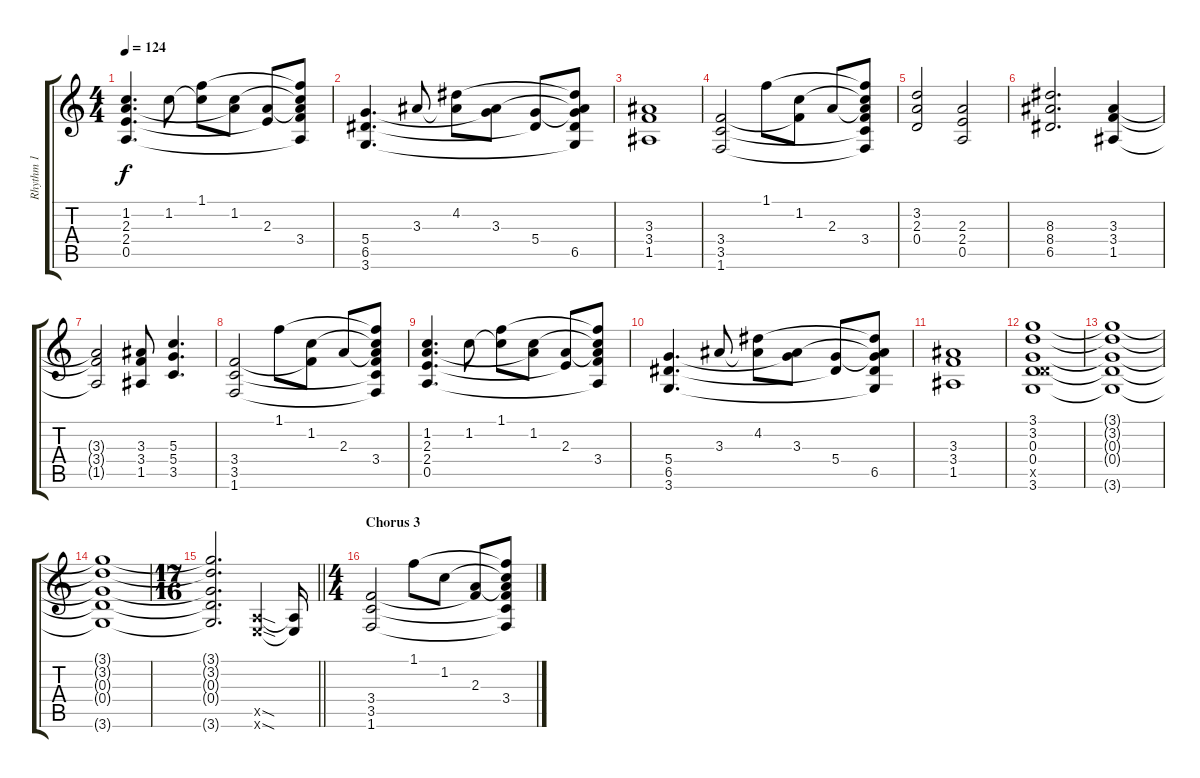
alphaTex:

\track ("Rhythm 1" "Rhythm 1") {instrument distortionguitar}
\staff {score tabs}
\tuning (E4 B3 G3 D3 A2 E2) {hide}
\ts (4 4)
\tempo 124
\clef g2
\ks c
(1.2 2.3 2.4 0.5).4{d dy f} 1.2.8 (1.1 1.2{t}).8 (1.2 2.3{t}).8 (2.3 2.4{t}).8 (1.1{t} 1.2{t} 2.3{t} 3.4 0.5{t}).8 |
(5.4 6.5 3.6).4{d} 3.3.8 (4.2 3.3{t}).8 (3.3 5.4{t}).8 (5.4 6.5{t}).8 (4.2{t} 3.3{t} 5.4{t} 6.5 3.6{t}).8 |
(3.3 3.4 1.5).1 |
(3.4 3.5 1.6).2 1.1.8 (1.2 3.4{t}).8 2.3.8 (1.1{t} 1.2{t} 2.3{t} 3.4 3.5{t} 1.6{t}).8 |
(3.2 2.3 0.4).2 (2.3 2.4 0.5).2 |
(8.3 8.4 6.5).2{d} (3.3 3.4 1.5).4 |
(3.3{t} 3.4{t} 1.5{t}).2 (3.3 3.4 1.5).8 (5.3 5.4 3.5).4{d} |
(3.4 3.5 1.6).2 1.1.8 (1.2 3.4{t}).8 2.3.8 (1.1{t} 1.2{t} 2.3{t} 3.4 3.5{t} 1.6{t}).8 |
(1.2 2.3 2.4 0.5).4{d} 1.2.8 (1.1 1.2{t}).8 (1.2 2.3{t}).8 (2.3 2.4{t}).8 (1.1{t} 1.2{t} 2.3{t} 3.4 0.5{t}).8 |
(5.4 6.5 3.6).4{d} 3.3.8 (4.2 3.3{t}).8 (3.3 5.4{t}).8 (5.4 6.5{t}).8 (4.2{t} 3.3{t} 5.4{t} 6.5 3.6{t}).8 |
(3.3 3.4 1.5).1 |
(3.1 3.2 0.3 0.4 5.5{x} 3.6).1 |
(3.1{t} 3.2{t} 0.3{t} 0.4{t} 3.6{t}).1 |
(3.1{t} 3.2{t} 0.3{t} 0.4{t} 3.6{t}).1 |
\ts (17 16)
\barLineRight lightlight
(3.1{t} 3.2{t} 0.3{t} 0.4{t} 3.6{t}).2{d} (0.5{sod x} 0.6{sod x}).4 (0.5{t} 0.6{t}).16 |
\ts (4 4)
\section ("" "Chorus 3")
(3.4 3.5 1.6).2 1.1.8 1.2.8 (2.3 3.4{t}).8 (1.1{t} 1.2{t} 2.3{t} 3.4 3.5{t} 1.6{t}).8
